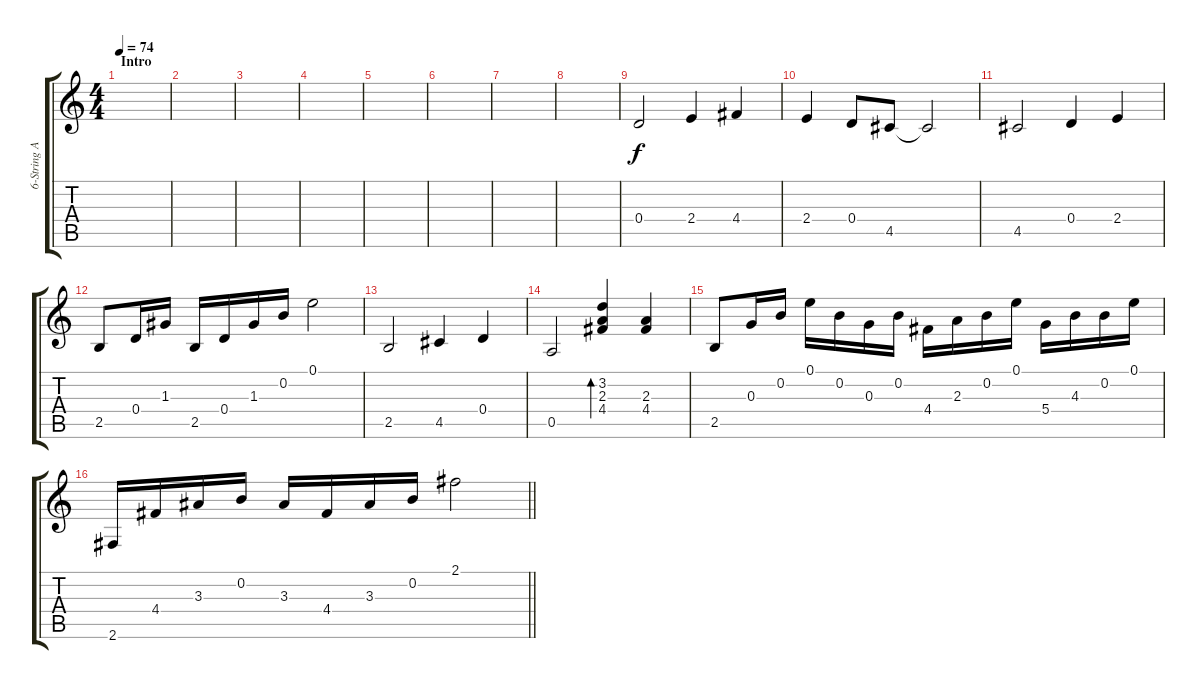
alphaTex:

\track ("6-String Acoustic" "6-String A") {instrument acousticguitarnylon}
\staff {score tabs}
\tuning (E4 B3 G3 D3 A2 E2) {hide}
\ts (4 4)
\section ("" "Intro")
\tempo 74
\clef g2
\ks c
|
|
|
|
|
|
|
|
0.4.2 2.4.4 4.4.4 |
2.4.4 0.4.8 4.5.8 4.5{t}.2 |
4.5.2 0.4.4 2.4.4 |
2.5.8 0.4.16 1.3.16 2.5.16 0.4.16 1.3.16 0.2.16 0.1.2 |
2.5.2 4.5.4 0.4.4 |
0.5.2 (3.2 2.3 4.4).4{bd 120} (2.3 4.4).4 |
2.5.8 0.3.16 0.2.16 0.1.16 0.2.16 0.3.16 0.2.16 4.4.16 2.3.16 0.2.16 0.1.16 5.4.16 4.3.16 0.2.16 0.1.16 |
\barLineRight lightlight
2.6.16 4.4.16 3.3.16 0.2.16 3.3.16 4.4.16 3.3.16 0.2.16 2.1.2
